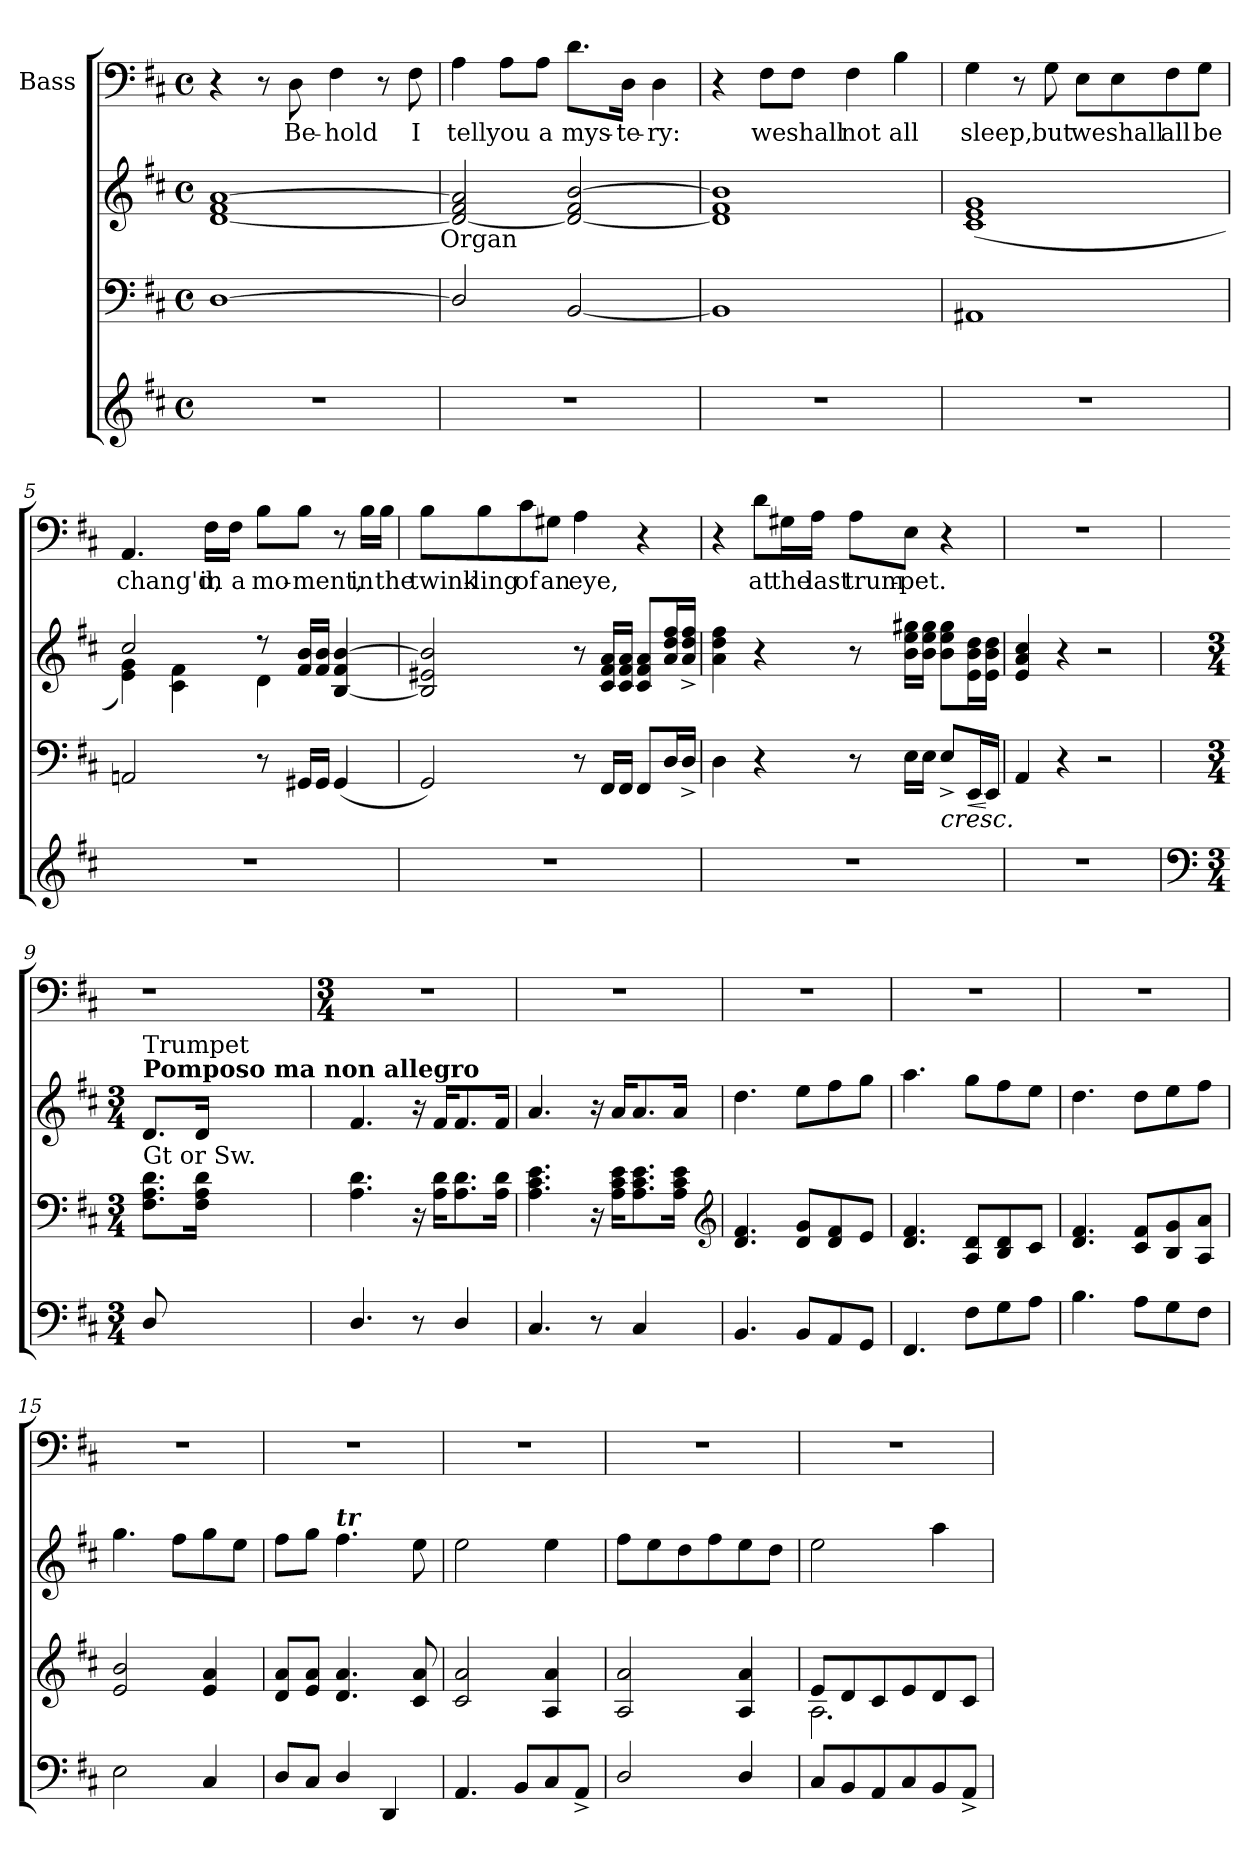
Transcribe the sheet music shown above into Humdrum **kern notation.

**kern	**kern	**dynam	**kern	**kern	**text
*part4	*part3	*part3	*part2	*part1	*part1
*staff4	*staff3	*staff3	*staff2	*staff1	*staff1
*	*	*	*	*I"Bass	*
*clefG2	*clefF4	*	*clefG2	*clefF4	*
*k[f#c#]	*k[f#c#]	*	*k[f#c#]	*k[f#c#]	*
*D:	*D:	*	*D:	*D:	*
*M4/4	*M4/4	*	*M4/4	*M4/4	*
*met(c)	*met(c)	*	*met(c)	*met(c)	*
=1	=1	=1	=1	=1	=1
1r	[>1D	.	[<1d 1f# [>1a	4r	.
.	.	.	.	8r	.
!	!	!	!	!	!LO:LY:b
.	.	.	.	8D\	Be-
!	!	!	!	!	!LO:LY:b
.	.	.	.	4F#\	-hold
.	.	.	.	8r	.
!	!	!	!	!	!LO:LY:b
.	.	.	.	8F#\	I
!	!	!	!LO:TX:b:t=Organ	!	!
=2!	=2!	=2!	=2!	=2!	=2!
!	!	!	!	!	!LO:LY:b
1r	2D/]	.	2d/_ 2f#/ 2a/]	4A\	tell
!	!	!	!	!	!LO:LY:b
.	.	.	.	8A\L	you
!	!	!	!	!	!LO:LY:b
.	.	.	.	8A\J	a
!	!	!	!	!	!LO:LY:b
.	[<2BB/	.	2d/_ 2f#/ [>2b/	8.d\L	mys-
!	!	!	!	!	!LO:LY:b
.	.	.	.	16D\Jk	-te-
!	!	!	!	!	!LO:LY:b
.	.	.	.	4D\	-ry:
=3!	=3!	=3!	=3!	=3!	=3!
1r	1BB]	.	1d] 1f# 1b]	4r	.
!	!	!	!	!	!LO:LY:b
.	.	.	.	8F#\L	we
!	!	!	!	!	!LO:LY:b
.	.	.	.	8F#\J	shall
!	!	!	!	!	!LO:LY:b
.	.	.	.	4F#\	not
!	!	!	!	!	!LO:LY:b
.	.	.	.	4B\	all
=4!	=4!	=4!	=4!	=4!	=4!
!	!	!	!	!	!LO:LY:b
1r	1AA#X	.	(>1c# 1e 1g	4G\	sleep,
.	.	.	.	8r	.
!	!	!	!	!	!LO:LY:b
.	.	.	.	8G\	but
!	!	!	!	!	!LO:LY:b
.	.	.	.	8E\L	we
!	!	!	!	!	!LO:LY:b
.	.	.	.	8E\	shall
!	!	!	!	!	!LO:LY:b
.	.	.	.	8F#\	all
!	!	!	!	!	!LO:LY:b
.	.	.	.	8G\J	be
!!LO:LB:g=z
=5!	=5!	=5!	=5!	=5!	=5!
*	*	*	*^	*	*
!	!	!	!	!	!	!LO:LY:b
1r	2AAn/	.	2cc#/	4e\ 4g\)	4.AA/	chang'd,
.	.	.	.	4c#\ 4f#\	.	.
!	!	!	!	!	!	!LO:LY:b
.	.	.	.	.	16F#\LL	in
!	!	!	!	!	!	!LO:LY:b:rj
.	.	.	.	.	16F#\JJ	a
!	!	!	!	!	!	!LO:LY:b
.	8r	.	8rdd	4d\	8B\L	mo-
!	!	!	!	!	!	!LO:LY:b
.	16GG#X/LL	.	16f#/ 16b/LL	.	8B\J	-ment,
.	16GG#/JJ	.	16f#/ 16b/JJ	.	.	.
.	(<4GG#/	.	[<4B/ 4f#/ [>4b/	4ryy	8r	.
!	!	!	!	!	!	!LO:LY:b
.	.	.	.	.	16B\LL	in
!	!	!	!	!	!	!LO:LY:b
.	.	.	.	.	16B\JJ	the
*	*	*	*v	*v	*	*
=6!	=6!	=6!	=6!	=6!	=6!
!	!	!	!	!	!LO:LY:b
1r	2GG/)	.	2B/] 2e#X/ 2b/]	8B\L	twink-
!	!	!	!	!	!LO:LY:b:rj
.	.	.	.	8B\	-ling
!	!	!	!	!	!LO:LY:b
.	.	.	.	8c#\	of
!	!	!	!	!	!LO:LY:b
.	.	.	.	8G#X\J	an
!	!	!	!	!	!LO:LY:b
.	8r	.	8r	4A\	eye,
.	16FF#/LL	.	16c#/ 16f#/ 16a/LL	.	.
.	16FF#/JJ	.	16c#/ 16f#/ 16a/JJ	.	.
.	8FF#/L	.	8c#/ 8f#/ 8a/L	4r	.
.	16D/L	.	16a/ 16dd/ 16ff#/L	.	.
.	16D^</JJ	.	16a/^< 16dd/^< 16ff#/^<JJ	.	.
=7!	=7!	=7!	=7!	=7!	=7!
1r	4D\	.	4a\ 4dd\ 4ff#\	4r	.
!	!	!	!	!	!LO:LY:b
.	4r	.	4r	8d\L	at
!	!	!	!	!	!LO:LY:b:rj
.	.	.	.	16G#X\L	the
!	!	!	!	!	!LO:LY:b
.	.	.	.	16A\JJ	last
!	!	!	!	!	!LO:LY:b
.	8r	.	8r	8A\L	trum-
!	!	!	!	!	!LO:LY:b
.	16E\LL	.	16b\ 16ee\ 16gg#X\LL	8E\J	-pet.
.	16E\JJ	.	16b\ 16ee\ 16gg#\JJ	.	.
!	!	!LO:HP:b	!	!	!
.	8E^</L	<	8b\ 8ee\ 8gg#\L	4r	.
!	!	!LO:HP:b	!	!	!
.	16EE/L	<	16e\ 16b\ 16dd\L	.	.
.	16EE/JJ	[	16e\ 16b\ 16dd\JJ	.	.
.	.	[	.	.	.
=8!	=8!	=8!	=8!	=8!	=8!
1r	4AA/	.	4e/ 4a/ 4cc#/	1r	.
.	4r	.	4r	.	.
.	2r	.	2r	.	.
!!LO:LB:g=z
=9!	=9!	=9!	=9!	=9!	=9!
*clefF4	*	*	*	*	*
*M3/4	*M3/4	*	*M3/4	*	*
!	!	!	!LO:TX:a:B:t=Pomposo ma non allegro	!	!
!	!	!	!LO:TX:a:t=Trumpet	!	!
!	!LO:TX:a:t=Gt or Sw.	!	!	!	!
8D/	8.F#\ 8.A\ 8.d\L	.	8.d/L	1r	.
2..ryy	.	.	.	.	.
.	16F#\ 16A\ 16d\Jk	.	16d/Jk	.	.
.	2.ryy	.	2.ryy	.	.
=10	=10	=10	=10	=10	=10
*	*	*	*	*M3/4	*
4.D/	4.A\ 4.d\	.	4.f#/	2.r	.
8r	16rC	.	16ra	.	.
.	16A\ 16d\KL	.	16f#/KL	.	.
4D/	8.A\ 8.d\	.	8.f#/	.	.
.	16A\ 16d\Jk	.	16f#/Jk	.	.
=11	=11	=11	=11	=11	=11
4.C#/	4.A\ 4.c#\ 4.e\	.	4.a/	2.r	.
8r	16rC	.	16ra	.	.
.	16A\ 16c#\ 16e\KL	.	16a/KL	.	.
4C#/	8.A\ 8.c#\ 8.e\	.	8.a/	.	.
.	16A\ 16c#\ 16e\Jk	.	16a/Jk	.	.
*	*clefG2	*	*	*	*
=12	=12	=12	=12	=12	=12
4.BB/	4.d/ 4.f#/	.	4.dd\	2.r	.
8BB/L	8d/ 8g/L	.	8ee\L	.	.
8AA/	8d/ 8f#/	.	8ff#\	.	.
8GG/J	8e/J	.	8gg\J	.	.
=13	=13	=13	=13	=13	=13
4.FF#/	4.d/ 4.f#/	.	4.aa\	2.r	.
8F#\L	8A/ 8d/L	.	8gg\L	.	.
8G\	8B/ 8d/	.	8ff#\	.	.
8A\J	8c#/J	.	8ee\J	.	.
=14	=14	=14	=14	=14	=14
4.B\	4.d/ 4.f#/	.	4.dd\	2.r	.
8A\L	8c#/ 8f#/L	.	8dd\L	.	.
8G\	8B/ 8g/	.	8ee\	.	.
8F#\J	8A/ 8a/J	.	8ff#\J	.	.
=15	=15	=15	=15	=15	=15
2E\	2e/ 2b/	.	4.gg\	2.r	.
.	.	.	8ff#\L	.	.
4C#/	4e/ 4a/	.	8gg\	.	.
.	.	.	8ee\J	.	.
=16	=16	=16	=16	=16	=16
8D/L	8d/ 8a/L	.	8ff#\L	2.r	.
8C#/J	8e/ 8a/J	.	8gg\J	.	.
!	!	!	!LO:TX:a:Bi:t=tr	!	!
4D/	4.d/ 4.a/	.	4.ff#\	.	.
4DD/	.	.	.	.	.
.	8c#/ 8a/	.	8ee\	.	.
!!LO:LB:g=z
=17	=17	=17	=17	=17	=17
4.AA/	2c#/ 2a/	.	2ee\	2.r	.
8BB/L	.	.	.	.	.
8C#/	4A/ 4a/	.	4ee\	.	.
8AA^</J	.	.	.	.	.
=18	=18	=18	=18	=18	=18
2D/	2A/ 2a/	.	8ff#\L	2.r	.
.	.	.	8ee\	.	.
.	.	.	8dd\	.	.
.	.	.	8ff#\	.	.
4D/	4A/ 4a/	.	8ee\	.	.
.	.	.	8dd\J	.	.
=19	=19	=19	=19	=19	=19
*	*^	*	*	*	*
8C#/L	2.A\	8e/L	.	2ee\	2.r	.
8BB/	.	8d/	.	.	.	.
8AA/	.	8c#/	.	.	.	.
8C#/	.	8e/	.	.	.	.
8BB/	.	8d/	.	4aa\	.	.
8AA^</J	.	8c#/J	.	.	.	.
*	*v	*v	*	*	*	*
=	=	=	=	=	=
*-	*-	*-	*-	*-	*-
